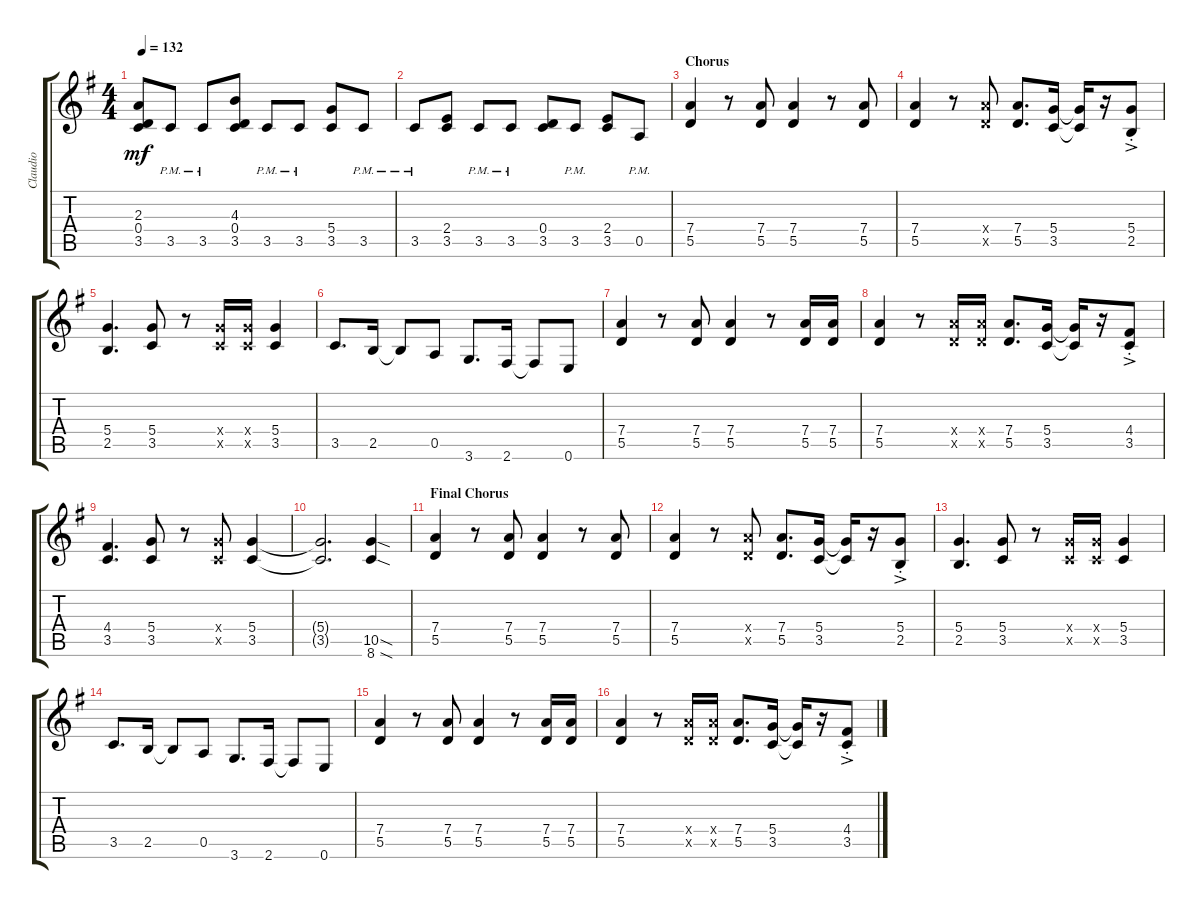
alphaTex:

\track ("Claudio" "Claudio") {instrument overdrivenguitar}
\staff {score tabs}
\tuning (E4 B3 G3 D3 A2 E2) {hide}
\ts (4 4)
\tempo 132
\clef g2
\ks g
(2.3 0.4 3.5).8{dy mf} 3.5{pm}.8 3.5{pm}.8 (4.3 0.4 3.5).8 3.5{pm}.8 3.5{pm}.8 (5.4 3.5).8 3.5{pm}.8 |
3.5{pm}.8 (2.4 3.5).8 3.5{pm}.8 3.5{pm}.8 (0.4 3.5).8 3.5{pm}.8 (2.4 3.5).8 0.5{pm}.8 |
\section ("" "Chorus")
(7.4 5.5).4 r.8 (7.4 5.5).8 (7.4 5.5).4 r.8 (7.4 5.5).8 |
(7.4 5.5).4 r.8 (7.4{x} 5.5{x}).8 (7.4 5.5).8{d} (5.4 3.5).16 (5.4{t} 3.5{t}).16 r.16 (5.4{ac st} 2.5{ac st}).8 |
(5.4 2.5).4{d} (5.4 3.5).8 r.8 (5.4{x} 3.5{x}).16 (5.4{x} 3.5{x}).16 (5.4 3.5).4 |
3.5.8{d} 2.5.16 2.5{t}.8 0.5.8 3.6.8{d} 2.6.16 2.6{t}.8 0.6.8 |
(7.4 5.5).4 r.8 (7.4 5.5).8 (7.4 5.5).4 r.8 (7.4 5.5).16 (7.4 5.5).16 |
(7.4 5.5).4 r.8 (7.4{x} 5.5{x}).16 (7.4{x} 5.5{x}).16 (7.4 5.5).8{d} (5.4 3.5).16 (5.4{t} 3.5{t}).16 r.16 (4.4{ac st} 3.5{ac st}).8 |
(4.4 3.5).4{d} (5.4 3.5).8 r.8 (5.4{x} 3.5{x}).8 (5.4 3.5).4 |
(5.4{t} 3.5{t}).2{d} (10.5{sod} 8.6{sod}).4 |
\section ("" "Final Chorus")
(7.4 5.5).4 r.8 (7.4 5.5).8 (7.4 5.5).4 r.8 (7.4 5.5).8 |
(7.4 5.5).4 r.8 (7.4{x} 5.5{x}).8 (7.4 5.5).8{d} (5.4 3.5).16 (5.4{t} 3.5{t}).16 r.16 (5.4{ac st} 2.5{ac st}).8 |
(5.4 2.5).4{d} (5.4 3.5).8 r.8 (5.4{x} 3.5{x}).16 (5.4{x} 3.5{x}).16 (5.4 3.5).4 |
3.5.8{d} 2.5.16 2.5{t}.8 0.5.8 3.6.8{d} 2.6.16 2.6{t}.8 0.6.8 |
(7.4 5.5).4 r.8 (7.4 5.5).8 (7.4 5.5).4 r.8 (7.4 5.5).16 (7.4 5.5).16 |
(7.4 5.5).4 r.8 (7.4{x} 5.5{x}).16 (7.4{x} 5.5{x}).16 (7.4 5.5).8{d} (5.4 3.5).16 (5.4{t} 3.5{t}).16 r.16 (4.4{ac st} 3.5{ac st}).8
